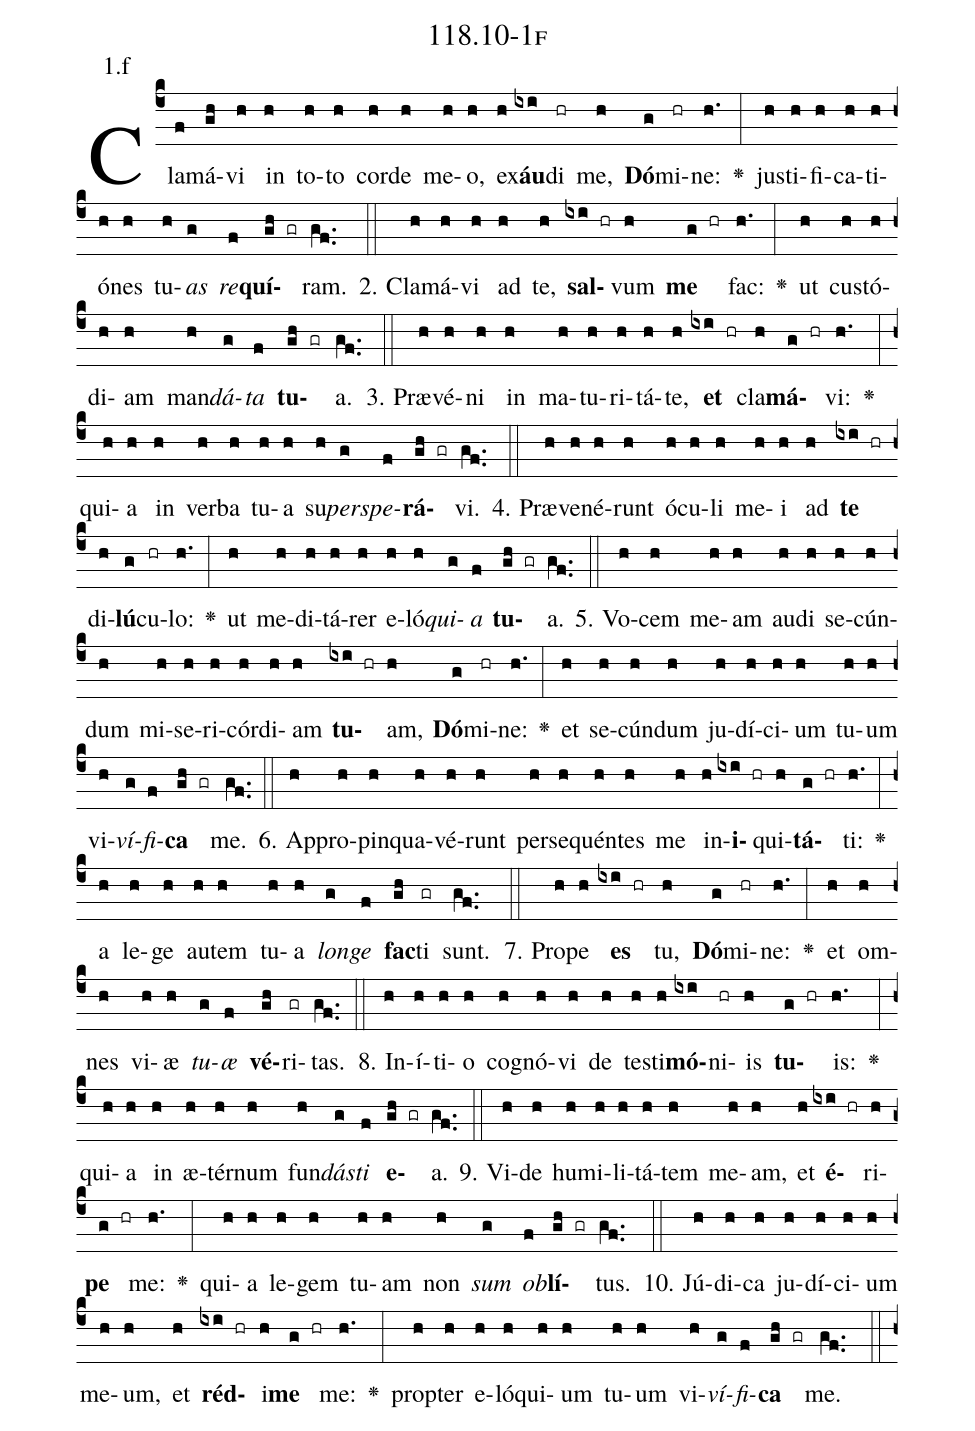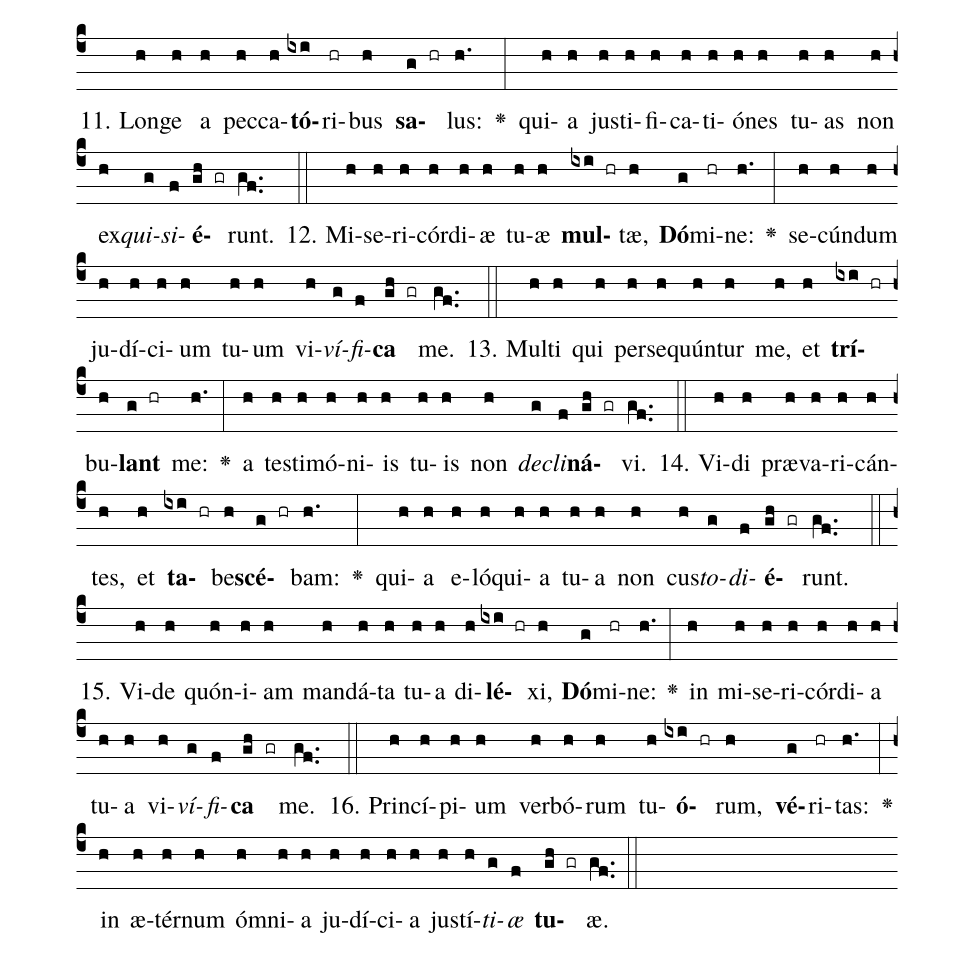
name: 118.10-1f;
annotation: 1.f;
%%
(c4)Cla(f)má(gh)vi(h) in(h) to(h)to(h) cor(h)de(h) me(h)o,(h) ex(h)<b>áu</b>(ixi)di(hr) me,(h) <b>Dó</b>(g)mi(hr)ne:(h.) <v>\greheightstar</v>(:) jus(h)ti(h)fi(h)ca(h)ti(h)ó(h)nes(h) tu(h)<i>as</i>(g) <i>re</i>(f)<b>quí</b>(gh gr)ram.(gf..) (::)
2. Cla(h)má(h)vi(h) ad(h) te,(h) <b>sal</b>(ixi hr)vum(h) <b>me</b>(g hr) fac:(h.) <v>\greheightstar</v>(:) ut(h) cus(h)tó(h)di(h)am(h) man(h)<i>dá</i>(g)<i>ta</i>(f) <b>tu</b>(gh gr)a.(gf..) (::)
3. Præ(h)vé(h)ni(h) in(h) ma(h)tu(h)ri(h)tá(h)te,(h) <b>et</b>(ixi hr) cla(h)<b>má</b>(g hr)vi:(h.) <v>\greheightstar</v>(:) qui(h)a(h) in(h) ver(h)ba(h) tu(h)a(h) su(h)<i>per</i>(g)<i>spe</i>(f)<b>rá</b>(gh gr)vi.(gf..) (::)
4. Præ(h)ve(h)né(h)runt(h) ó(h)cu(h)li(h) me(h)i(h) ad(h) <b>te</b>(ixi hr) di(h)<b>lú</b>(g)cu(hr)lo:(h.) <v>\greheightstar</v>(:) ut(h) me(h)di(h)tá(h)rer(h) e(h)ló(h)<i>qui</i>(g)<i>a</i>(f) <b>tu</b>(gh gr)a.(gf..) (::)
5. Vo(h)cem(h) me(h)am(h) au(h)di(h) se(h)cún(h)dum(h) mi(h)se(h)ri(h)cór(h)di(h)am(h) <b>tu</b>(ixi hr)am,(h) <b>Dó</b>(g)mi(hr)ne:(h.) <v>\greheightstar</v>(:) et(h) se(h)cún(h)dum(h) ju(h)dí(h)ci(h)um(h) tu(h)um(h) vi(h)<i>ví</i>(g)<i>fi</i>(f)<b>ca</b>(gh gr) me.(gf..) (::)
6. Ap(h)pro(h)pin(h)qua(h)vé(h)runt(h) per(h)se(h)quén(h)tes(h) me(h) in(h)<b>i</b>(ixi hr)qui(h)<b>tá</b>(g hr)ti:(h.) <v>\greheightstar</v>(:) a(h) le(h)ge(h) au(h)tem(h) tu(h)a(h) <i>lon</i>(g)<i>ge</i>(f) <b>fac</b>(gh)ti(gr) sunt.(gf..) (::)
7. Pro(h)pe(h) <b>es</b>(ixi hr) tu,(h) <b>Dó</b>(g)mi(hr)ne:(h.) <v>\greheightstar</v>(:) et(h) om(h)nes(h) vi(h)æ(h) <i>tu</i>(g)<i>æ</i>(f) <b>vé</b>(gh)ri(gr)tas.(gf..) (::)
8. In(h)í(h)ti(h)o(h) co(h)gnó(h)vi(h) de(h) tes(h)ti(h)<b>mó</b>(ixi)ni(hr)is(h) <b>tu</b>(g hr)is:(h.) <v>\greheightstar</v>(:) qui(h)a(h) in(h) æ(h)tér(h)num(h) fun(h)<i>dás</i>(g)<i>ti</i>(f) <b>e</b>(gh gr)a.(gf..) (::)
9. Vi(h)de(h) hu(h)mi(h)li(h)tá(h)tem(h) me(h)am,(h) et(h) <b>é</b>(ixi hr)ri(h)<b>pe</b>(g hr) me:(h.) <v>\greheightstar</v>(:) qui(h)a(h) le(h)gem(h) tu(h)am(h) non(h) <i>sum</i>(g) <i>ob</i>(f)<b>lí</b>(gh gr)tus.(gf..) (::)
10. Jú(h)di(h)ca(h) ju(h)dí(h)ci(h)um(h) me(h)um,(h) et(h) <b>réd</b>(ixi hr)i(h)<b>me</b>(g hr) me:(h.) <v>\greheightstar</v>(:) prop(h)ter(h) e(h)ló(h)qui(h)um(h) tu(h)um(h) vi(h)<i>ví</i>(g)<i>fi</i>(f)<b>ca</b>(gh gr) me.(gf..) (::)
11. Lon(h)ge(h) a(h) pec(h)ca(h)<b>tó</b>(ixi)ri(hr)bus(h) <b>sa</b>(g hr)lus:(h.) <v>\greheightstar</v>(:) qui(h)a(h) jus(h)ti(h)fi(h)ca(h)ti(h)ó(h)nes(h) tu(h)as(h) non(h) ex(h)<i>qui</i>(g)<i>si</i>(f)<b>é</b>(gh gr)runt.(gf..) (::)
12. Mi(h)se(h)ri(h)cór(h)di(h)æ(h) tu(h)æ(h) <b>mul</b>(ixi hr)tæ,(h) <b>Dó</b>(g)mi(hr)ne:(h.) <v>\greheightstar</v>(:) se(h)cún(h)dum(h) ju(h)dí(h)ci(h)um(h) tu(h)um(h) vi(h)<i>ví</i>(g)<i>fi</i>(f)<b>ca</b>(gh gr) me.(gf..) (::)
13. Mul(h)ti(h) qui(h) per(h)se(h)quún(h)tur(h) me,(h) et(h) <b>trí</b>(ixi hr)bu(h)<b>lant</b>(g hr) me:(h.) <v>\greheightstar</v>(:) a(h) tes(h)ti(h)mó(h)ni(h)is(h) tu(h)is(h) non(h) <i>de</i>(g)<i>cli</i>(f)<b>ná</b>(gh gr)vi.(gf..) (::)
14. Vi(h)di(h) præ(h)va(h)ri(h)cán(h)tes,(h) et(h) <b>ta</b>(ixi hr)be(h)<b>scé</b>(g hr)bam:(h.) <v>\greheightstar</v>(:) qui(h)a(h) e(h)ló(h)qui(h)a(h) tu(h)a(h) non(h) cus(h)<i>to</i>(g)<i>di</i>(f)<b>é</b>(gh gr)runt.(gf..) (::)
15. Vi(h)de(h) quón(h)i(h)am(h) man(h)dá(h)ta(h) tu(h)a(h) di(h)<b>lé</b>(ixi hr)xi,(h) <b>Dó</b>(g)mi(hr)ne:(h.) <v>\greheightstar</v>(:) in(h) mi(h)se(h)ri(h)cór(h)di(h)a(h) tu(h)a(h) vi(h)<i>ví</i>(g)<i>fi</i>(f)<b>ca</b>(gh gr) me.(gf..) (::)
16. Prin(h)cí(h)pi(h)um(h) ver(h)bó(h)rum(h) tu(h)<b>ó</b>(ixi hr)rum,(h) <b>vé</b>(g)ri(hr)tas:(h.) <v>\greheightstar</v>(:) in(h) æ(h)tér(h)num(h) óm(h)ni(h)a(h) ju(h)dí(h)ci(h)a(h) jus(h)tí(h)<i>ti</i>(g)<i>æ</i>(f) <b>tu</b>(gh gr)æ.(gf..) (::)
